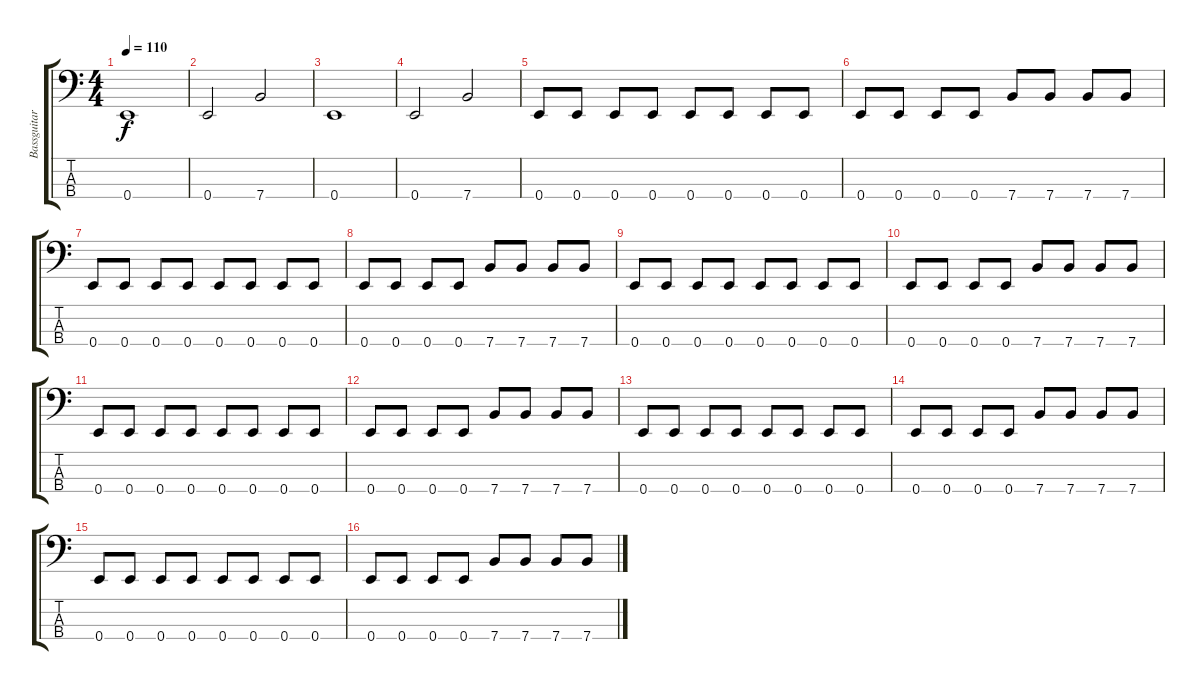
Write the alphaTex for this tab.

\track ("Bassguitar" "Bassguitar") {instrument electricbassfinger}
\staff {score tabs}
\tuning (G2 D2 A1 E1) {hide}
\ts (4 4)
\tempo 110
\clef f4
\ks c
0.4.1{dy f} |
0.4.2 7.4.2 |
0.4.1 |
0.4.2 7.4.2 |
0.4.8 0.4.8 0.4.8 0.4.8 0.4.8 0.4.8 0.4.8 0.4.8 |
0.4.8 0.4.8 0.4.8 0.4.8 7.4.8 7.4.8 7.4.8 7.4.8 |
0.4.8 0.4.8 0.4.8 0.4.8 0.4.8 0.4.8 0.4.8 0.4.8 |
0.4.8 0.4.8 0.4.8 0.4.8 7.4.8 7.4.8 7.4.8 7.4.8 |
0.4.8 0.4.8 0.4.8 0.4.8 0.4.8 0.4.8 0.4.8 0.4.8 |
0.4.8 0.4.8 0.4.8 0.4.8 7.4.8 7.4.8 7.4.8 7.4.8 |
0.4.8 0.4.8 0.4.8 0.4.8 0.4.8 0.4.8 0.4.8 0.4.8 |
0.4.8 0.4.8 0.4.8 0.4.8 7.4.8 7.4.8 7.4.8 7.4.8 |
0.4.8 0.4.8 0.4.8 0.4.8 0.4.8 0.4.8 0.4.8 0.4.8 |
0.4.8 0.4.8 0.4.8 0.4.8 7.4.8 7.4.8 7.4.8 7.4.8 |
0.4.8 0.4.8 0.4.8 0.4.8 0.4.8 0.4.8 0.4.8 0.4.8 |
0.4.8 0.4.8 0.4.8 0.4.8 7.4.8 7.4.8 7.4.8 7.4.8
